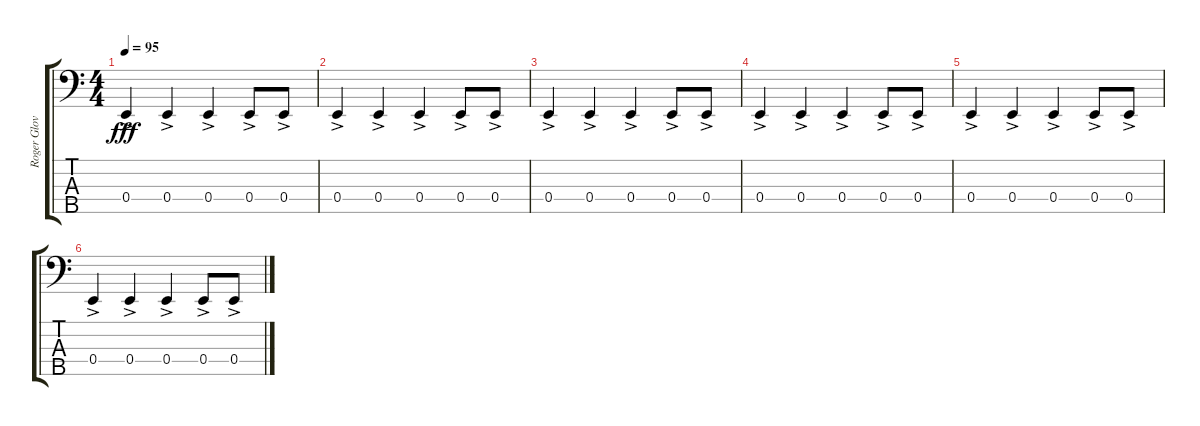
\track ("Roger Glover" "Roger Glov") {instrument electricbasspick}
\staff {score tabs}
\tuning (G2 D2 A1 E1 B0) {hide}
\ts (4 4)
\tempo 95
\clef f4
\ks c
0.4{ac}.4{dy fff} 0.4{ac}.4 0.4{ac}.4 0.4{ac}.8 0.4{ac}.8 |
0.4{ac}.4 0.4{ac}.4 0.4{ac}.4 0.4{ac}.8 0.4{ac}.8 |
0.4{ac}.4 0.4{ac}.4 0.4{ac}.4 0.4{ac}.8 0.4{ac}.8 |
0.4{ac}.4 0.4{ac}.4 0.4{ac}.4 0.4{ac}.8 0.4{ac}.8 |
0.4{ac}.4 0.4{ac}.4 0.4{ac}.4 0.4{ac}.8 0.4{ac}.8 |
0.4{ac}.4 0.4{ac}.4 0.4{ac}.4 0.4{ac}.8 0.4{ac}.8
